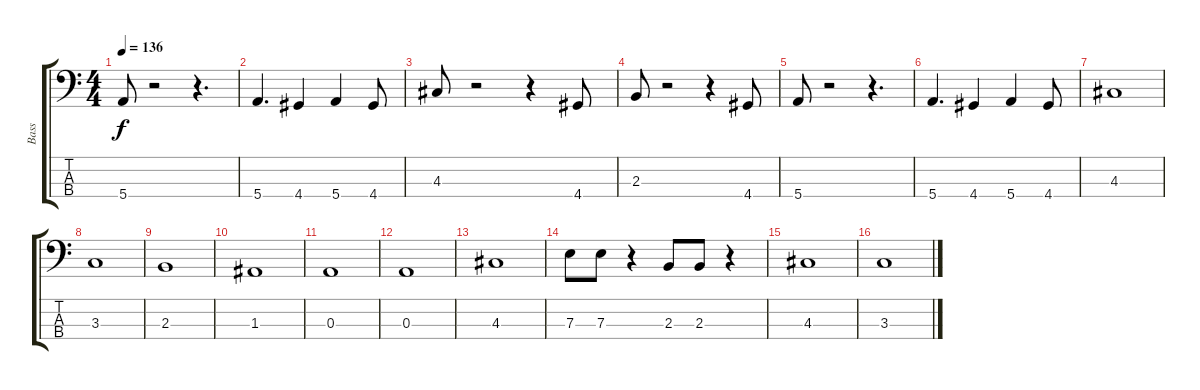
\track ("Bass" "Bass") {instrument electricbasspick}
\staff {score tabs}
\tuning (G2 D2 A1 E1) {hide}
\ts (4 4)
\tempo 136
\clef f4
\ks c
5.4.8{dy f} r.2 r.4{d} |
5.4.4{d} 4.4.4 5.4.4 4.4.8 |
4.3.8 r.2 r.4 4.4.8 |
2.3.8 r.2 r.4 4.4.8 |
5.4.8 r.2 r.4{d} |
5.4.4{d} 4.4.4 5.4.4 4.4.8 |
4.3.1 |
3.3.1 |
2.3.1 |
1.3.1 |
0.3.1 |
0.3.1 |
4.3.1 |
7.3.8 7.3.8 r.4 2.3.8 2.3.8 r.4 |
4.3.1 |
3.3.1
